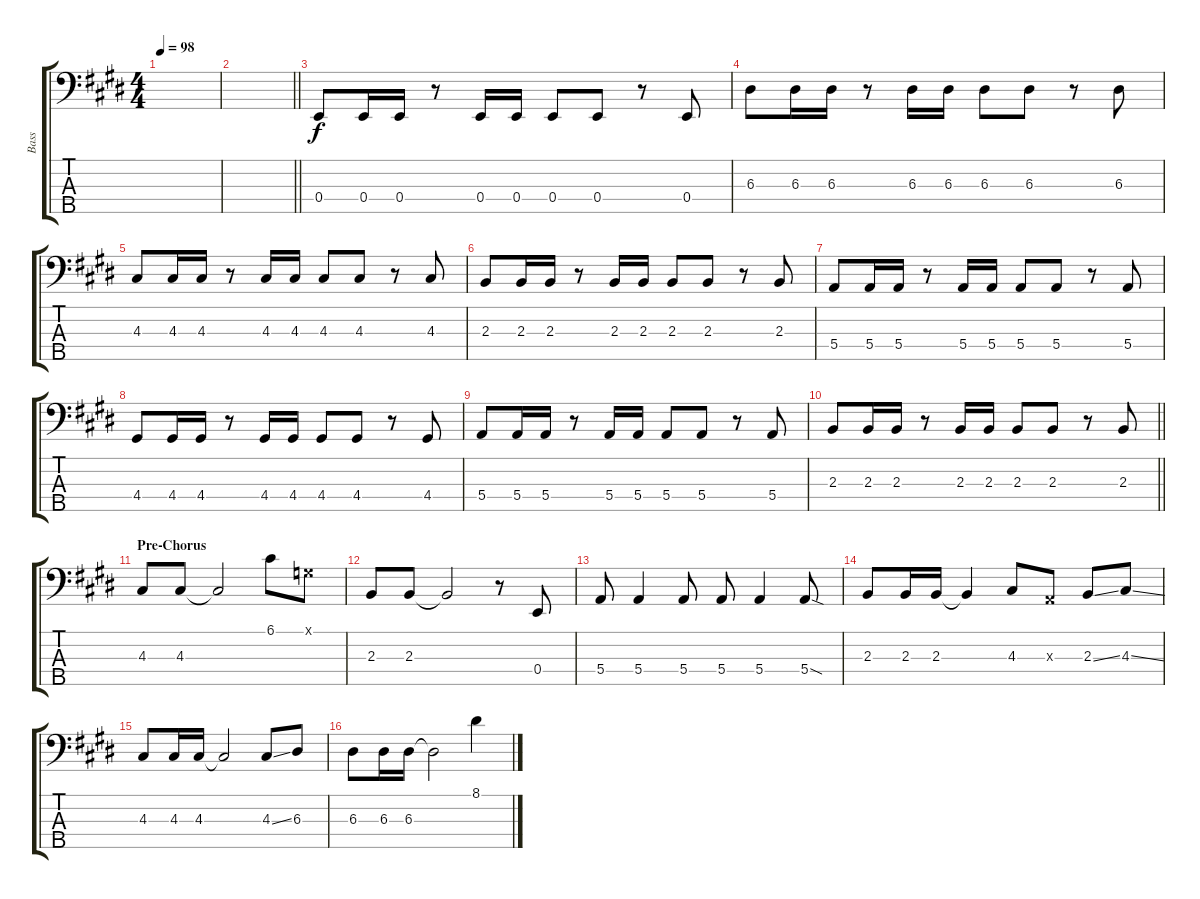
\track ("Bass" "Bass") {instrument electricbassfinger}
\staff {score tabs}
\tuning (G2 D2 A1 E1 B0) {hide}
\ts (4 4)
\tempo 98
\clef f4
\ks e
|
\barLineRight lightlight
|
\section ("" "")
0.4.8 0.4.16 0.4.16 r.8 0.4.16 0.4.16 0.4.8 0.4.8 r.8 0.4.8 |
6.3.8 6.3.16 6.3.16 r.8 6.3.16 6.3.16 6.3.8 6.3.8 r.8 6.3.8 |
4.3.8 4.3.16 4.3.16 r.8 4.3.16 4.3.16 4.3.8 4.3.8 r.8 4.3.8 |
2.3.8 2.3.16 2.3.16 r.8 2.3.16 2.3.16 2.3.8 2.3.8 r.8 2.3.8 |
5.4.8 5.4.16 5.4.16 r.8 5.4.16 5.4.16 5.4.8 5.4.8 r.8 5.4.8 |
4.4.8 4.4.16 4.4.16 r.8 4.4.16 4.4.16 4.4.8 4.4.8 r.8 4.4.8 |
5.4.8 5.4.16 5.4.16 r.8 5.4.16 5.4.16 5.4.8 5.4.8 r.8 5.4.8 |
\barLineRight lightlight
2.3.8 2.3.16 2.3.16 r.8 2.3.16 2.3.16 2.3.8 2.3.8 r.8 2.3.8 |
\section ("" "Pre-Chorus")
4.3.8 4.3.8 4.3{t}.2 6.1.8 0.1{x}.8 |
2.3.8 2.3.8 2.3{t}.2 r.8 0.4.8 |
5.4.8 5.4.4 5.4.8 5.4.8 5.4.4 5.4{sod}.8 |
2.3.8 2.3.16 2.3.16 2.3{t}.4 4.3.8 0.3{x}.8 2.3{ss}.8 4.3{ss}.8 |
4.3.8 4.3.16 4.3.16 4.3{t}.2 4.3{ss}.8 6.3.8 |
6.3.8 6.3.16 6.3.16 6.3{t}.2 8.1.4
